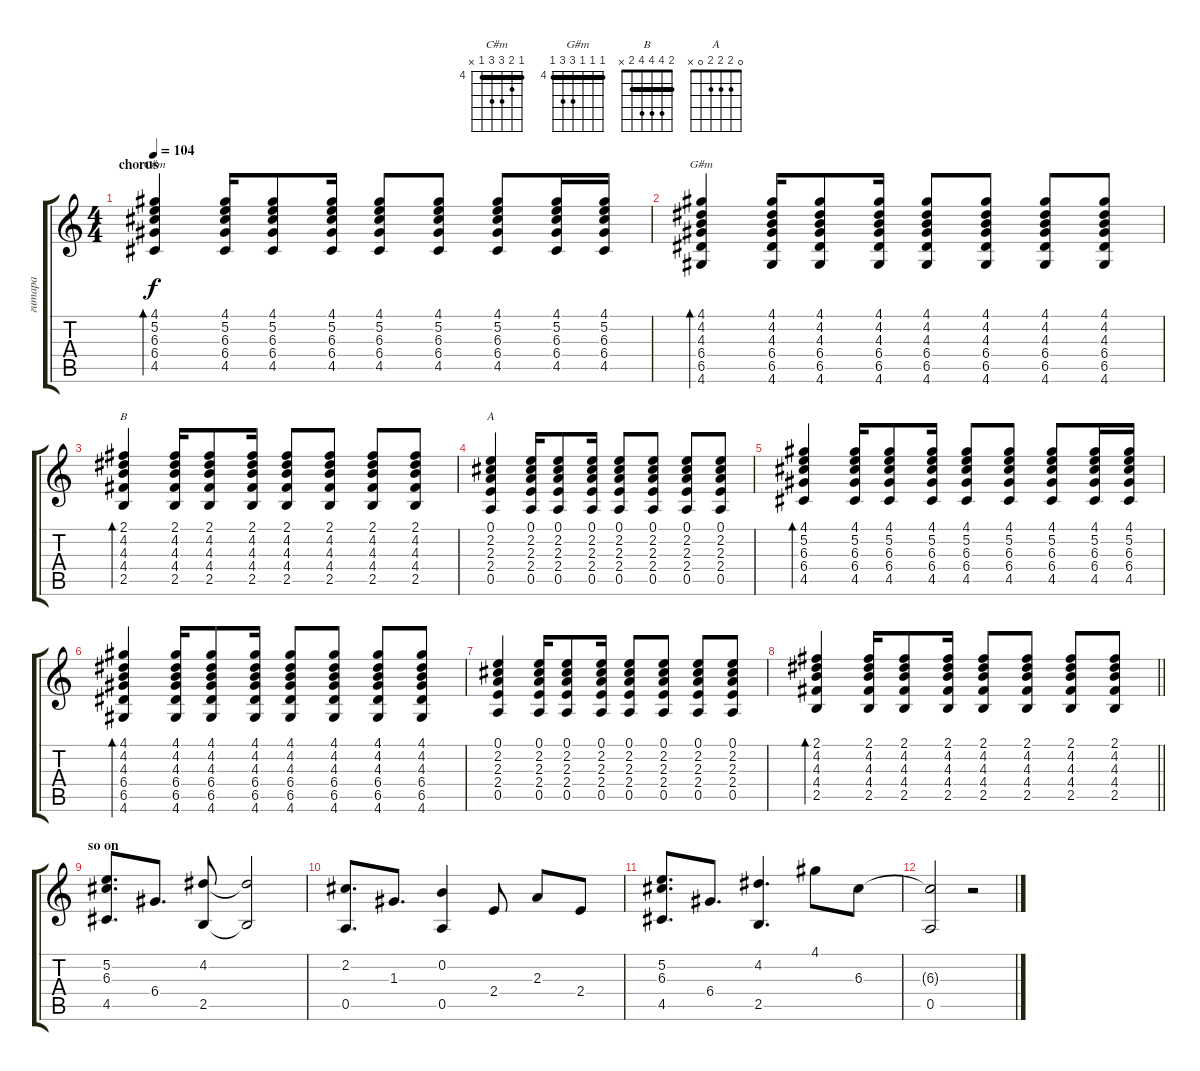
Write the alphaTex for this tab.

\track ("гитара" "гитара") {instrument acousticguitarsteel}
\staff {score tabs}
\tuning (E4 B3 G3 D3 A2 E2) {hide}
\chord ("C#m" 4 5 6 6 4 x) {firstfret 4 barre 4}
\chord ("G#m" 4 4 4 6 6 4) {firstfret 4 barre 4}
\chord ("B" 2 4 4 4 2 x) {barre 2}
\chord ("A" 0 2 2 2 0 x)
\ts (4 4)
\section ("" "chorus")
\tempo 104
\clef g2
\ks c
(4.1 5.2 6.3 6.4 4.5).4{bd 120 ch "C#m" dy f} (4.1 5.2 6.3 6.4 4.5).16 (4.1 5.2 6.3 6.4 4.5).8 (4.1 5.2 6.3 6.4 4.5).16 (4.1 5.2 6.3 6.4 4.5).8 (4.1 5.2 6.3 6.4 4.5).8 (4.1 5.2 6.3 6.4 4.5).8 (4.1 5.2 6.3 6.4 4.5).16 (4.1 5.2 6.3 6.4 4.5).16 |
(4.1 4.2 4.3 6.4 6.5 4.6).4{bd 120 ch "G#m"} (4.1 4.2 4.3 6.4 6.5 4.6).16 (4.1 4.2 4.3 6.4 6.5 4.6).8 (4.1 4.2 4.3 6.4 6.5 4.6).16 (4.1 4.2 4.3 6.4 6.5 4.6).8 (4.1 4.2 4.3 6.4 6.5 4.6).8 (4.1 4.2 4.3 6.4 6.5 4.6).8 (4.1 4.2 4.3 6.4 6.5 4.6).8 |
(2.1 4.2 4.3 4.4 2.5).4{bd 120 ch "B"} (2.1 4.2 4.3 4.4 2.5).16 (2.1 4.2 4.3 4.4 2.5).8 (2.1 4.2 4.3 4.4 2.5).16 (2.1 4.2 4.3 4.4 2.5).8 (2.1 4.2 4.3 4.4 2.5).8 (2.1 4.2 4.3 4.4 2.5).8 (2.1 4.2 4.3 4.4 2.5).8 |
(0.1 2.2 2.3 2.4 0.5).4{ch "A"} (0.1 2.2 2.3 2.4 0.5).16 (0.1 2.2 2.3 2.4 0.5).8 (0.1 2.2 2.3 2.4 0.5).16 (0.1 2.2 2.3 2.4 0.5).8 (0.1 2.2 2.3 2.4 0.5).8 (0.1 2.2 2.3 2.4 0.5).8 (0.1 2.2 2.3 2.4 0.5).8 |
(4.1 5.2 6.3 6.4 4.5).4{bd 120} (4.1 5.2 6.3 6.4 4.5).16 (4.1 5.2 6.3 6.4 4.5).8 (4.1 5.2 6.3 6.4 4.5).16 (4.1 5.2 6.3 6.4 4.5).8 (4.1 5.2 6.3 6.4 4.5).8 (4.1 5.2 6.3 6.4 4.5).8 (4.1 5.2 6.3 6.4 4.5).16 (4.1 5.2 6.3 6.4 4.5).16 |
(4.1 4.2 4.3 6.4 6.5 4.6).4{bd 120} (4.1 4.2 4.3 6.4 6.5 4.6).16 (4.1 4.2 4.3 6.4 6.5 4.6).8 (4.1 4.2 4.3 6.4 6.5 4.6).16 (4.1 4.2 4.3 6.4 6.5 4.6).8 (4.1 4.2 4.3 6.4 6.5 4.6).8 (4.1 4.2 4.3 6.4 6.5 4.6).8 (4.1 4.2 4.3 6.4 6.5 4.6).8 |
(0.1 2.2 2.3 2.4 0.5).4 (0.1 2.2 2.3 2.4 0.5).16 (0.1 2.2 2.3 2.4 0.5).8 (0.1 2.2 2.3 2.4 0.5).16 (0.1 2.2 2.3 2.4 0.5).8 (0.1 2.2 2.3 2.4 0.5).8 (0.1 2.2 2.3 2.4 0.5).8 (0.1 2.2 2.3 2.4 0.5).8 |
\barLineRight lightlight
(2.1 4.2 4.3 4.4 2.5).4{bd 120} (2.1 4.2 4.3 4.4 2.5).16 (2.1 4.2 4.3 4.4 2.5).8 (2.1 4.2 4.3 4.4 2.5).16 (2.1 4.2 4.3 4.4 2.5).8 (2.1 4.2 4.3 4.4 2.5).8 (2.1 4.2 4.3 4.4 2.5).8 (2.1 4.2 4.3 4.4 2.5).8 |
\section ("" "so on")
(5.2 6.3 4.5).8{d} 6.4.8{d} (4.2 2.5).8 (4.2{t} 2.5{t}).2 |
(2.2 0.5).8{d} 1.3.8{d} (0.2 0.5).4 2.4.8 2.3.8 2.4.8 |
(5.2 6.3 4.5).8{d} 6.4.8{d} (4.2 2.5).4{d} 4.1.8 6.3.8 |
(6.3{t} 0.5).2 r.2
